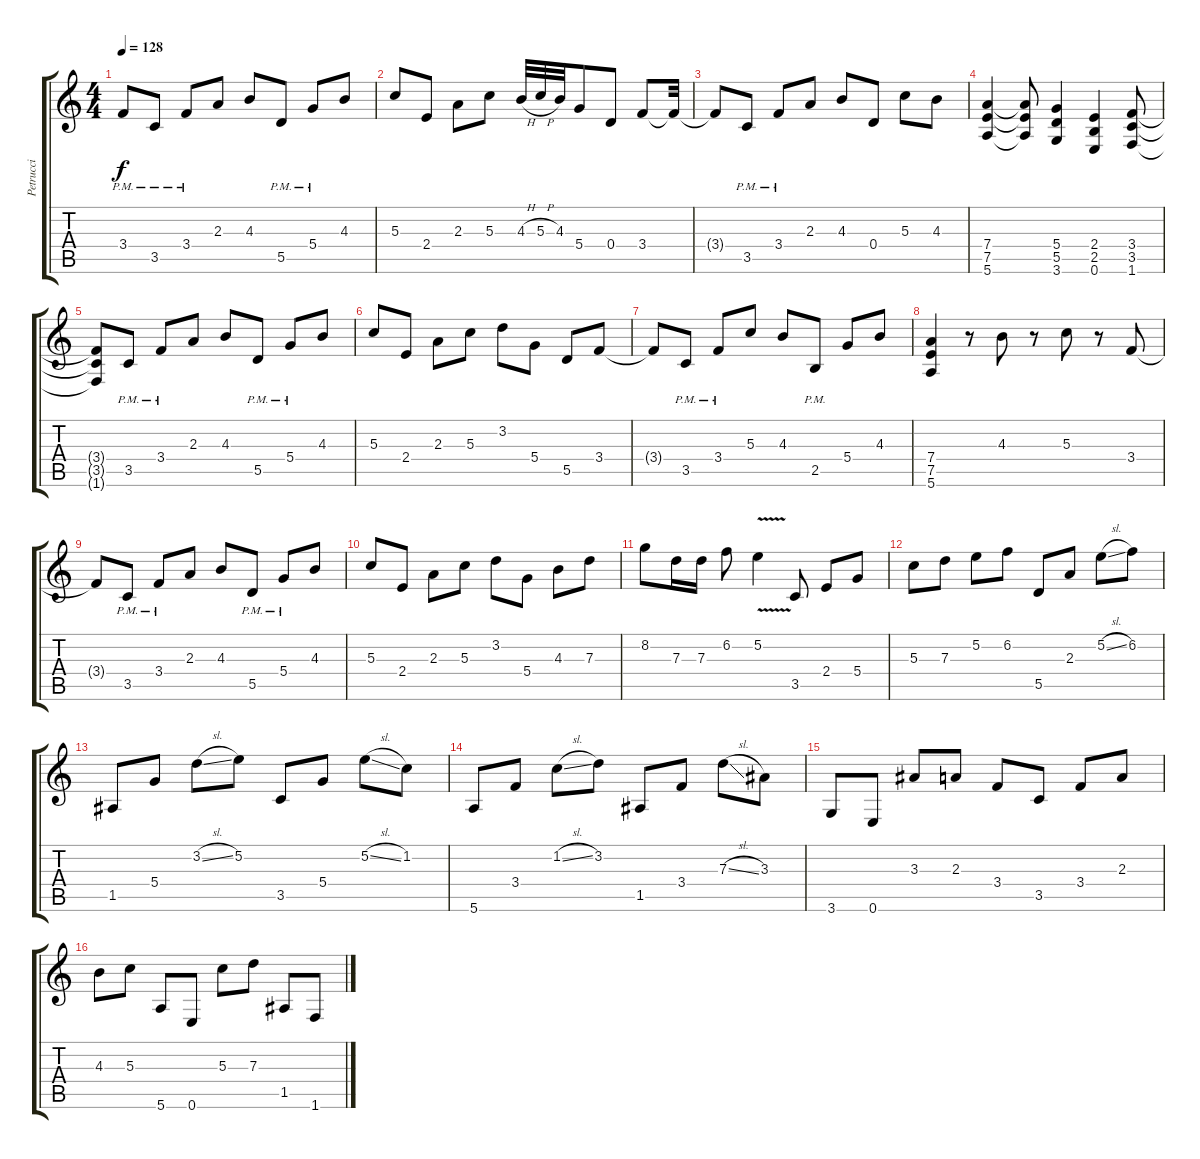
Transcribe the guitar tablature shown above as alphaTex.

\track ("Petrucci" "Petrucci") {instrument distortionguitar}
\staff {score tabs}
\tuning (E4 B3 G3 D3 A2 E2) {hide}
\ts (4 4)
\tempo 128
\clef g2
\ks c
3.4{pm}.8{dy f volume 12 balance 11 instrument distortionguitar} 3.5{pm}.8 3.4{pm}.8 2.3.8 4.3.8 5.5{pm}.8 5.4{pm}.8 4.3.8 |
5.3.8 2.4.8 2.3.8 5.3.8 4.3{h}.32 5.3{h}.32 4.3.32 5.4.8 0.4.8 3.4.8 3.4{t}.32 |
3.4{t}.8 3.5{pm}.8 3.4{pm}.8 2.3.8 4.3.8 0.4.8 5.3.8 4.3.8 |
(7.4 7.5 5.6).4 (7.4{t} 7.5{t} 5.6{t}).8 (5.4 5.5 3.6).4 (2.4 2.5 0.6).4 (3.4 3.5 1.6).8 |
(3.4{t} 3.5{t} 1.6{t}).8 3.5{pm}.8 3.4{pm}.8 2.3.8 4.3.8 5.5{pm}.8 5.4{pm}.8 4.3.8 |
5.3.8 2.4.8 2.3.8 5.3.8 3.2.8 5.4.8 5.5.8 3.4.8 |
3.4{t}.8 3.5{pm}.8 3.4{pm}.8 5.3.8 4.3.8 2.5{pm}.8 5.4.8 4.3.8 |
(7.4 7.5 5.6).4 r.8 4.3.8 r.8 5.3.8 r.8 3.4.8 |
3.4{t}.8 3.5{pm}.8 3.4{pm}.8 2.3.8 4.3.8 5.5{pm}.8 5.4{pm}.8 4.3.8 |
5.3.8 2.4.8 2.3.8 5.3.8 3.2.8 5.4.8 4.3.8 7.3.8 |
8.2.8 7.3.16 7.3.16 6.2.8 5.2{v}.4 3.5.8 2.4.8 5.4.8 |
5.3.8 7.3.8 5.2.8 6.2.8 5.5.8 2.3.8 5.2{sl}.8 6.2.8 |
1.5.8 5.4.8 3.2{sl}.8 5.2.8 3.5.8 5.4.8 5.2{sl}.8 1.2.8 |
5.6.8 3.4.8 1.2{sl}.8 3.2.8 1.5.8 3.4.8 7.3{sl}.8 3.3.8 |
3.6.8 0.6.8 3.3.8 2.3.8 3.4.8 3.5.8 3.4.8 2.3.8 |
4.3.8 5.3.8 5.6.8 0.6.8 5.3.8 7.3.8 1.5.8 1.6.8
